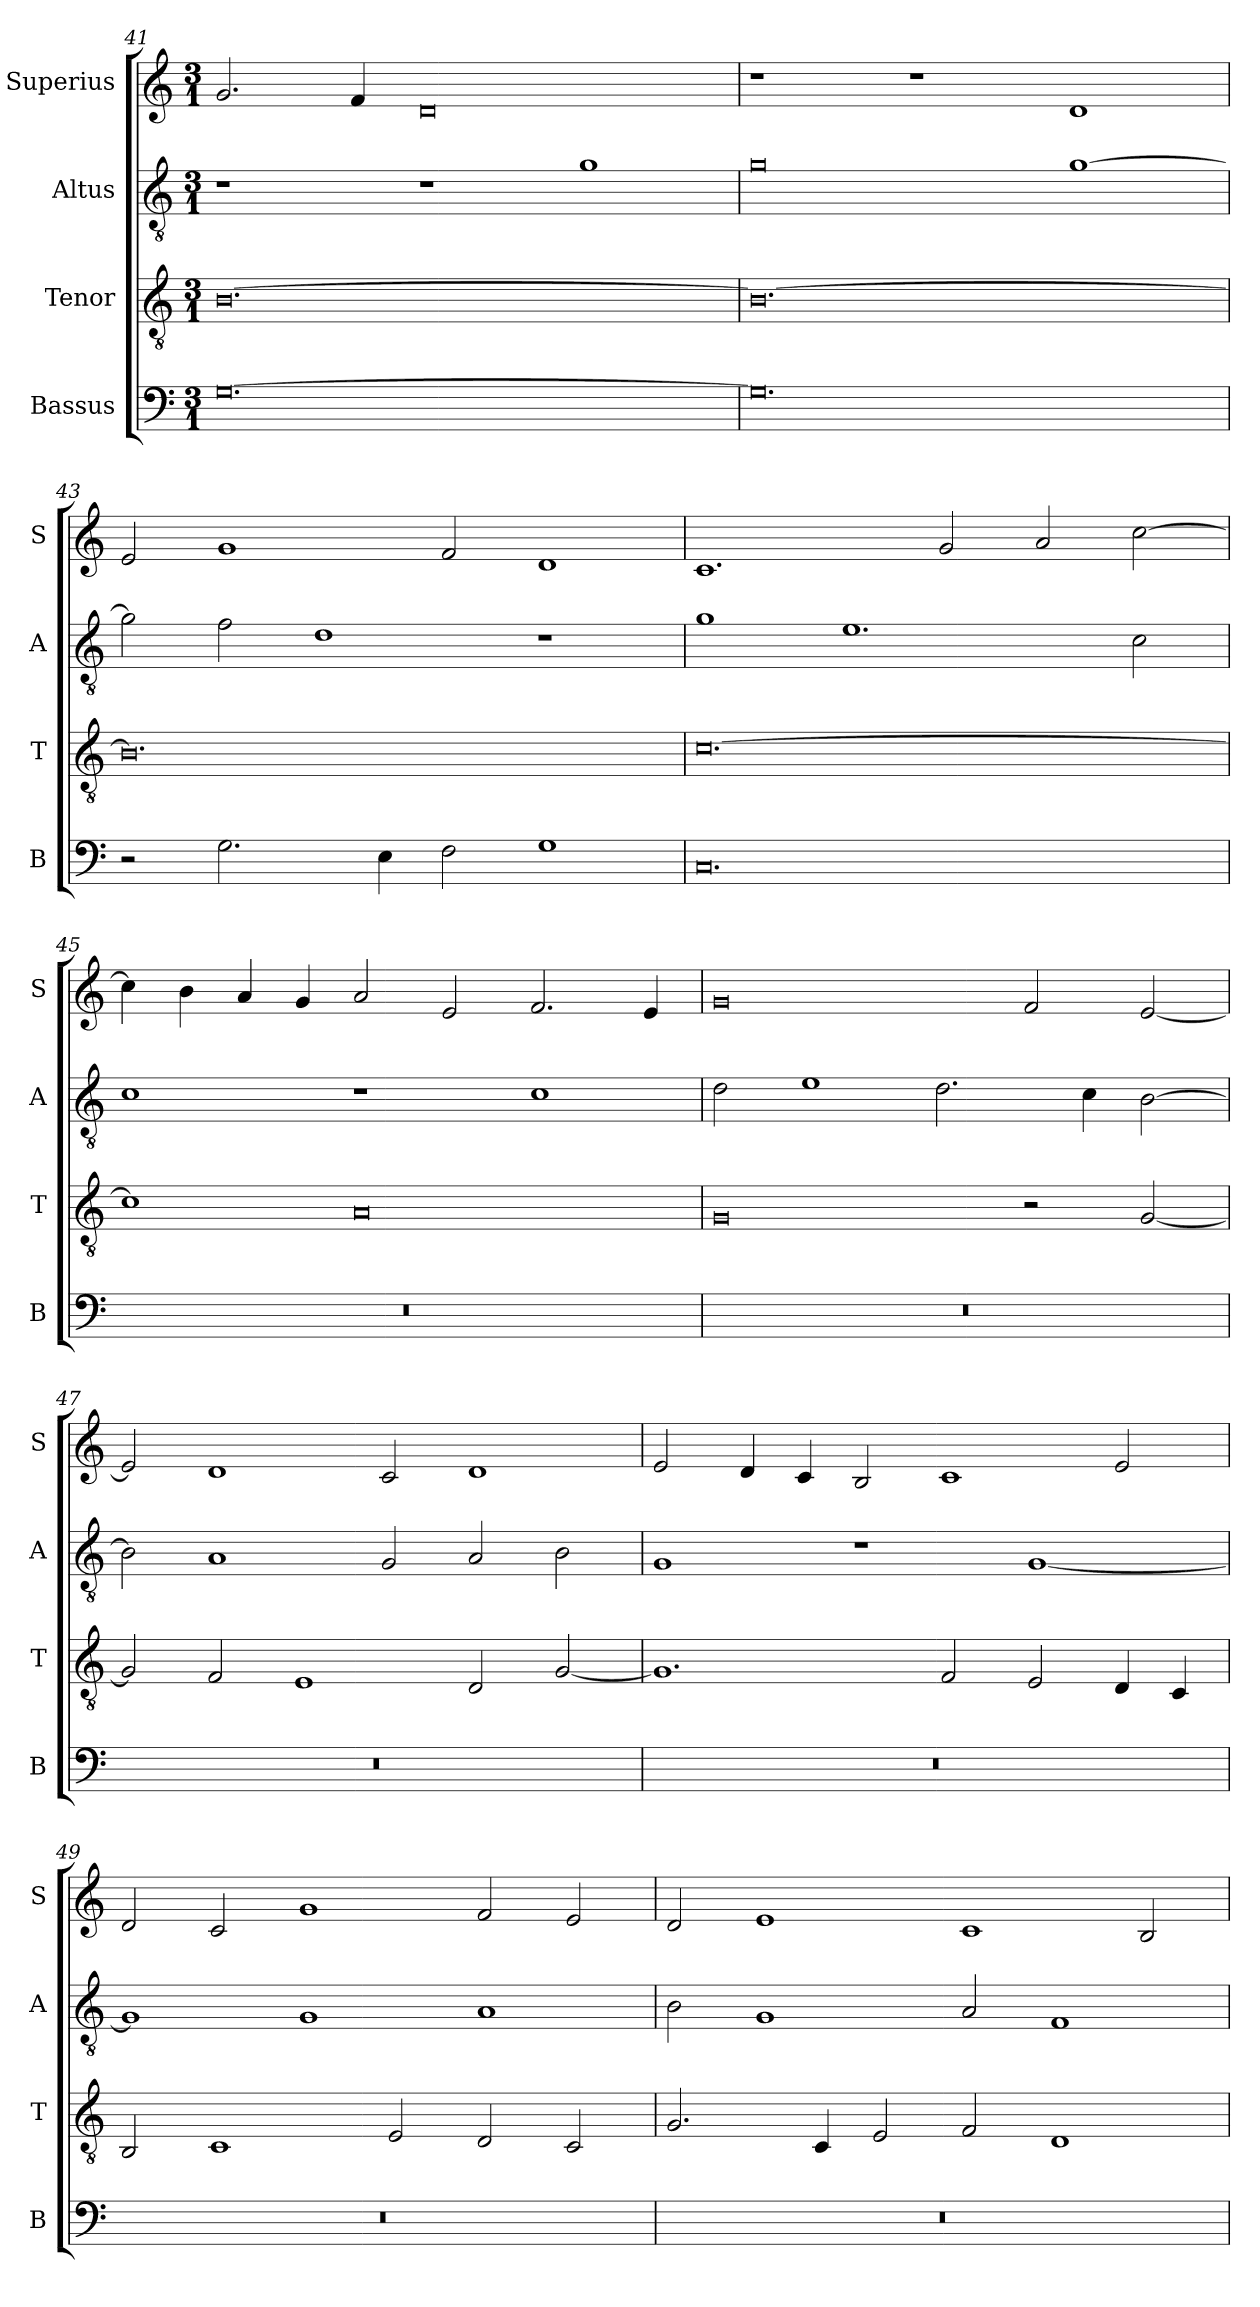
**kern	**kern	**kern	**kern
*part4	*part3	*part2	*part1
*staff4	*staff3	*staff2	*staff1
*I"Bassus	*I"Tenor	*I"Altus	*I"Superius
*I'B	*I'T	*I'A	*I'S
*clefF4	*clefGv2	*clefGv2	*clefG2
*k[]	*k[]	*k[]	*k[]
*M3/1	*M3/1	*M3/1	*M3/1
=41	=41	=41	=41
[0.G	[0.B	1r	2.g/
.	.	.	4f/
.	.	1r	0d
.	.	1g	.
=42	=42	=42	=42
0.G]	0.B_	0g	1r
.	.	.	1r
.	.	[1g	1d
=43	=43	=43	=43
2r	0.B]	2g\]	2e/
2.G\	.	2f\	1g
.	.	1d	.
4E\	.	.	.
2F\	.	.	2f/
1G	.	1r	1d
=44	=44	=44	=44
0.C	[0.c	1g	1.c
.	.	1.e	.
.	.	.	2g/
.	.	.	2a/
.	.	2c\	[2cc\
=45	=45	=45	=45
0.r	1c]	1c	4cc\]
.	.	.	4b\
.	.	.	4a/
.	.	.	4g/
.	0A	1r	2a/
.	.	.	2e/
.	.	1c	2.f/
.	.	.	4e/
=46	=46	=46	=46
0.r	0G	2d\	0g
.	.	1e	.
.	.	2.d\	.
.	2r	.	2f/
.	.	4c\	.
.	[2G/	[2B\	[2e/
=47	=47	=47	=47
0.r	2G/]	2B\]	2e/]
.	2F/	1A	1d
.	1E	.	.
.	.	2G/	2c/
.	2D/	2A/	1d
.	[2G/	2B\	.
=48	=48	=48	=48
0.r	1.G]	1G	2e/
.	.	.	4d/
.	.	.	4c/
.	.	1r	2B/
.	2F/	.	1c
.	2E/	[1G	.
.	4D/	.	2e/
.	4C/	.	.
=49	=49	=49	=49
0.r	2BB/	1G]	2d/
.	1C	.	2c/
.	.	1G	1g
.	2E/	.	.
.	2D/	1A	2f/
.	2C/	.	2e/
=50	=50	=50	=50
0.r	2.G/	2B\	2d/
.	.	1G	1e
.	4C/	.	.
.	2E/	.	.
.	2F/	2A/	1c
.	1D	1F	.
.	.	.	2B/
=	=	=	=
*-	*-	*-	*-
